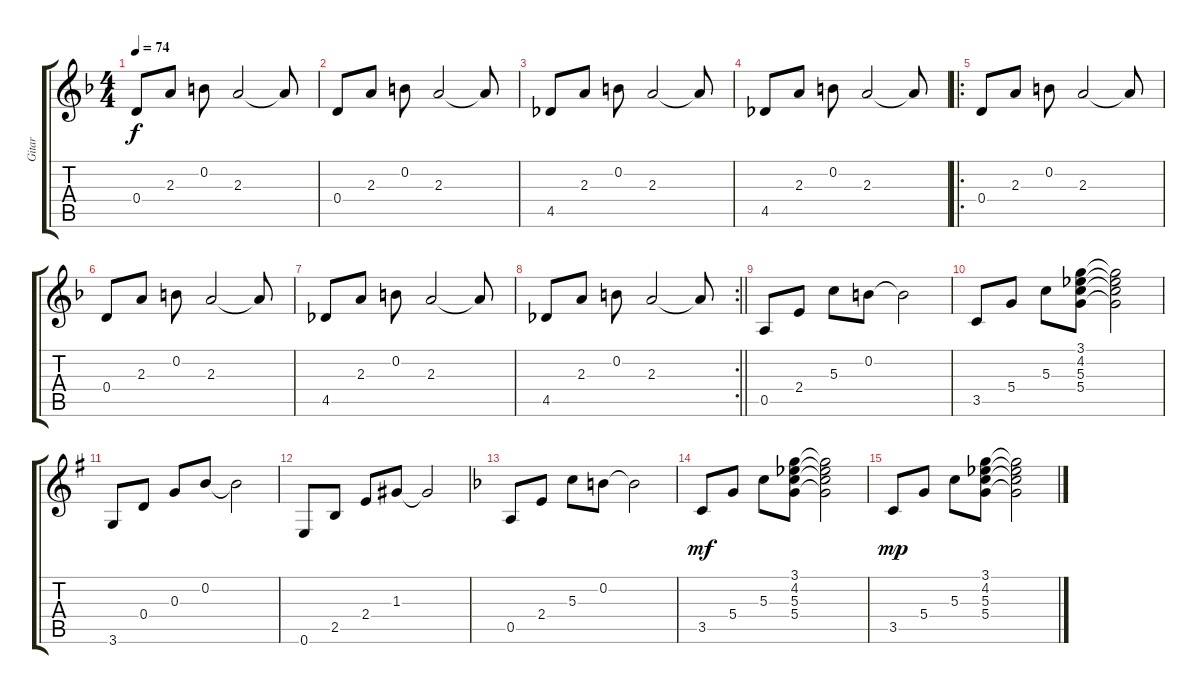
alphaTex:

\track ("Gitar" "Gitar") {instrument acousticguitarsteel}
\staff {score tabs}
\tuning (E4 B3 G3 D3 A2 E2) {hide}
\ts (4 4)
\tempo 74
\clef g2
\ks f
0.4.8{dy f} 2.3.8 0.2.8 2.3.2 2.3{t}.8 |
0.4.8 2.3.8 0.2.8 2.3.2 2.3{t}.8 |
4.5.8 2.3.8 0.2.8 2.3.2 2.3{t}.8 |
4.5.8 2.3.8 0.2.8 2.3.2 2.3{t}.8 |
\ro
0.4.8 2.3.8 0.2.8 2.3.2 2.3{t}.8 |
0.4.8 2.3.8 0.2.8 2.3.2 2.3{t}.8 |
4.5.8 2.3.8 0.2.8 2.3.2 2.3{t}.8 |
\rc 2
\barLineRight lightlight
4.5.8 2.3.8 0.2.8 2.3.2 2.3{t}.8 |
0.5.8 2.4.8 5.3.8 0.2.8 0.2{t}.2 |
3.5.8 5.4.8 5.3.8 (3.1 4.2 5.3 5.4).8 (3.1{t} 4.2{t} 5.3{t} 5.4{t}).2 |
\ks g
3.6.8 0.4.8 0.3.8 0.2.8 0.2{t}.2 |
0.6.8 2.5.8 2.4.8 1.3.8 1.3{t}.2 |
\ks f
0.5.8 2.4.8 5.3.8 0.2.8 0.2{t}.2 |
3.5.8{dy mf} 5.4.8 5.3.8 (3.1 4.2 5.3 5.4).8 (3.1{t} 4.2{t} 5.3{t} 5.4{t}).2 |
3.5.8{dy mp} 5.4.8 5.3.8 (3.1 4.2 5.3 5.4).8 (3.1{t} 4.2{t} 5.3{t} 5.4{t}).2
